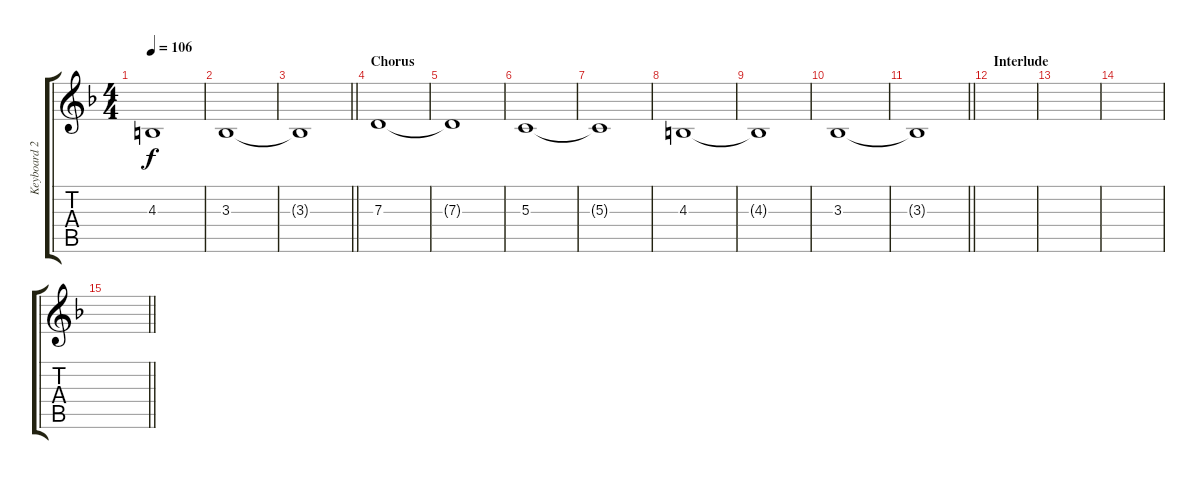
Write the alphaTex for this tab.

\track ("Keyboard 2" "Keyboard 2") {instrument pad4choir}
\staff {score tabs}
\tuning (E4 B3 G3 D3 A2 E2) {hide}
\ts (4 4)
\tempo 106
\clef g2
\ks dminor
4.3{t}.1{dy f} |
3.3.1 |
\barLineRight lightlight
3.3{t}.1 |
\section ("" "Chorus")
7.3.1 |
7.3{t}.1 |
5.3.1 |
5.3{t}.1 |
4.3.1 |
4.3{t}.1 |
3.3.1 |
\barLineRight lightlight
3.3{t}.1 |
\section ("" "Interlude")
|
|
|
\barLineRight lightlight
